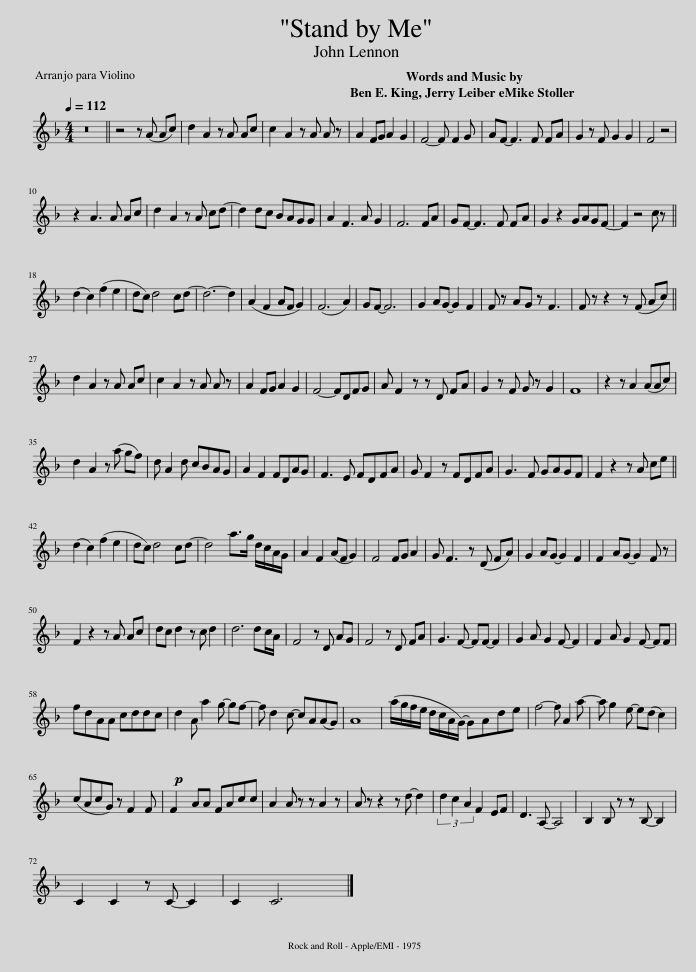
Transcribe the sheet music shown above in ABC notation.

X:1
L:1/8
Q:1/4=112
M:4/4
I:linebreak $
K:F
V:1 treble
V:1
 z16 || z4 z (A Ac) | d2 A2 z A Ac | c2 A2 z A A z | A2 FG A2 G2 | %5
 F4- F F2 G | AF- F3 F FA | G2 z F G2 G2 | F4 z4 |$ z2 A3 A Ac | %10
 d2 A2 z A cd- | d2 dc BAGG | A2 F3 A G2 | F6 FA | GF- F3 F FA | %15
 G2 z2 GAGF- | F2 z4 c z ||$ (d2 c2) (f2 e2 | dc) d4 cd- | d6- d2 | %20
 (A2 F2 AF G2) | (F6 A2) | GF- F6 | G2 AG- G2 F2 | F z AG z F3 | %25
 F z z2 z (F Ac) ||$ d2 A2 z A Ac | c2 A2 z A A z | A2 FG A2 G2 | F4- FDFG | %30
 A F2 z z D FA | G2 z F G z G2 | F8 | z2 z A2 (AAc) |$ d2 A2 z (a gf) | %35
 d A2 d cBAG | A2 F2 FDAG | F3 E FDFA | G F2 z FDFA | G3 F GAGF | %40
 F2 z2 z A ce ||$ (d2 c2) (f2 e2 | dc) d4 cd- | d4 a>g d/c/A/G/ | A2 F2 (AF G2) | %45
 F4 FG A2 | G F3 z (D FA) | G2 AG- G2 F2 | F2 AG- G2 F z |$ F2 z2 z A Ac | %50
 dc d2 z c d2 | d6 dc/A/ | F4 z D AG | F4 z D FA | G3 F- FF- F2 | %55
 G2 A G2 F- F2 | F2 A G2 F- FF |$ fdAA cddc | d2 A a2 g- gf- | f d2 c- cA(AG) | %60
 A8 | (a/g/f/e/ d/c/A/G/-) GAde | f4- f A2 a- | a g2 e- e(d c2) |$ (cAcG) z F2 F | %65
 F2 AA FAcc!p! | A2 A z z A2 z | A z z2 z d- d2 | (3d2 c2 A2 F2 EF | D3 A,- A,4 | %70
 B,2 B, z z B,- B,2 |$ C2 C2 z C- C2 | C2 C6 |] %73
